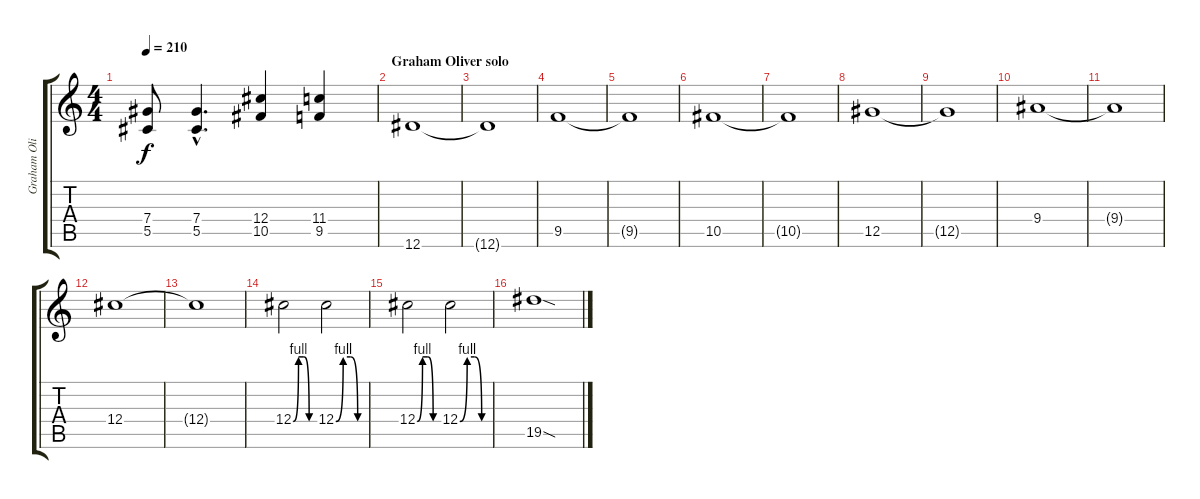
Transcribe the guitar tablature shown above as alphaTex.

\track ("Graham Oliver" "Graham Oli") {instrument distortionguitar}
\staff {score tabs}
\tuning (Eb4 Bb3 Gb3 Db3 Ab2 Eb2) {hide}
\ts (4 4)
\tempo 210
\clef g2
\ks c
(7.4{t} 5.5{t}).8{dy f} (7.4{hac} 5.5{hac}).4{d} (12.4 10.5).4 (11.4 9.5).4 |
\section ("" "Graham Oliver solo")
12.6.1 |
12.6{t}.1 |
9.5.1 |
9.5{t}.1 |
10.5.1 |
10.5{t}.1 |
12.5.1 |
12.5{t}.1 |
9.4.1 |
9.4{t}.1 |
12.4.1 |
12.4{t}.1 |
12.4{be (custom 0 0 15 4 30 4 45 0 60 0)}.2 12.4{be (custom 0 0 15 4 30 4 45 0 60 0)}.2 |
12.4{be (custom 0 0 15 4 30 4 45 0 60 0)}.2 12.4{be (custom 0 0 15 4 30 4 45 0 60 0)}.2 |
19.5{sod}.1
